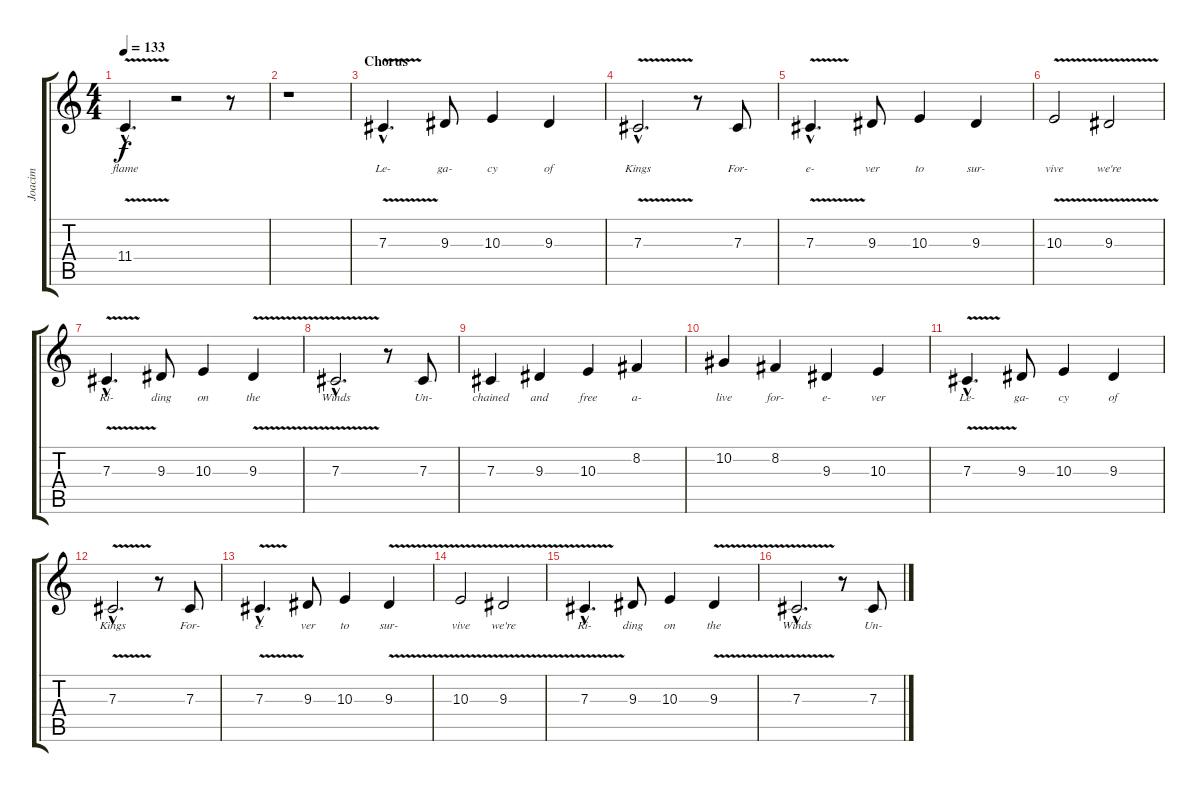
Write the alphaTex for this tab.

\track ("Joacim" "Joacim") {instrument lead6voice}
\staff {score tabs}
\tuning (Eb4 Bb3 Gb3 Db3 Ab2 Eb2) {hide}
\ts (4 4)
\tempo 133
\clef g2
\ks c
11.4{v hac}.4{d lyrics (0 "flame") lyrics (1 "") lyrics (2 "") lyrics (3 "") lyrics (4 "") dy f} r.2 r.8 |
r.1 |
\section ("" "Chorus")
7.3{v hac}.4{d lyrics (0 "Le-") lyrics (1 "") lyrics (2 "") lyrics (3 "") lyrics (4 "")} 9.3.8{lyrics (0 "ga-") lyrics (1 "") lyrics (2 "") lyrics (3 "") lyrics (4 "")} 10.3.4{lyrics (0 "cy") lyrics (1 "") lyrics (2 "") lyrics (3 "") lyrics (4 "")} 9.3.4{lyrics (0 "of") lyrics (1 "") lyrics (2 "") lyrics (3 "") lyrics (4 "")} |
7.3{v hac}.2{d lyrics (0 "Kings") lyrics (1 "") lyrics (2 "") lyrics (3 "") lyrics (4 "")} r.8 7.3.8{lyrics (0 "For-") lyrics (1 "") lyrics (2 "") lyrics (3 "") lyrics (4 "")} |
7.3{v hac}.4{d lyrics (0 "e-") lyrics (1 "") lyrics (2 "") lyrics (3 "") lyrics (4 "")} 9.3.8{lyrics (0 "ver") lyrics (1 "") lyrics (2 "") lyrics (3 "") lyrics (4 "")} 10.3.4{lyrics (0 "to") lyrics (1 "") lyrics (2 "") lyrics (3 "") lyrics (4 "")} 9.3.4{lyrics (0 "sur-") lyrics (1 "") lyrics (2 "") lyrics (3 "") lyrics (4 "")} |
10.3{v}.2{lyrics (0 "vive") lyrics (1 "") lyrics (2 "") lyrics (3 "") lyrics (4 "")} 9.3{v}.2{lyrics (0 "we're") lyrics (1 "") lyrics (2 "") lyrics (3 "") lyrics (4 "")} |
7.3{v hac}.4{d lyrics (0 "Ri-") lyrics (1 "") lyrics (2 "") lyrics (3 "") lyrics (4 "")} 9.3.8{lyrics (0 "ding") lyrics (1 "") lyrics (2 "") lyrics (3 "") lyrics (4 "")} 10.3.4{lyrics (0 "on") lyrics (1 "") lyrics (2 "") lyrics (3 "") lyrics (4 "")} 9.3{v}.4{lyrics (0 "the") lyrics (1 "") lyrics (2 "") lyrics (3 "") lyrics (4 "")} |
7.3{v hac}.2{d lyrics (0 "Winds") lyrics (1 "") lyrics (2 "") lyrics (3 "") lyrics (4 "")} r.8 7.3.8{lyrics (0 "Un-") lyrics (1 "") lyrics (2 "") lyrics (3 "") lyrics (4 "")} |
7.3.4{lyrics (0 "chained") lyrics (1 "") lyrics (2 "") lyrics (3 "") lyrics (4 "")} 9.3.4{lyrics (0 "and") lyrics (1 "") lyrics (2 "") lyrics (3 "") lyrics (4 "")} 10.3.4{lyrics (0 "free") lyrics (1 "") lyrics (2 "") lyrics (3 "") lyrics (4 "")} 8.2.4{lyrics (0 "a-") lyrics (1 "") lyrics (2 "") lyrics (3 "") lyrics (4 "")} |
10.2.4{lyrics (0 "live") lyrics (1 "") lyrics (2 "") lyrics (3 "") lyrics (4 "")} 8.2.4{lyrics (0 "for-") lyrics (1 "") lyrics (2 "") lyrics (3 "") lyrics (4 "")} 9.3.4{lyrics (0 "e-") lyrics (1 "") lyrics (2 "") lyrics (3 "") lyrics (4 "")} 10.3.4{lyrics (0 "ver") lyrics (1 "") lyrics (2 "") lyrics (3 "") lyrics (4 "")} |
7.3{v hac}.4{d lyrics (0 "Le-") lyrics (1 "") lyrics (2 "") lyrics (3 "") lyrics (4 "")} 9.3.8{lyrics (0 "ga-") lyrics (1 "") lyrics (2 "") lyrics (3 "") lyrics (4 "")} 10.3.4{lyrics (0 "cy") lyrics (1 "") lyrics (2 "") lyrics (3 "") lyrics (4 "")} 9.3.4{lyrics (0 "of") lyrics (1 "") lyrics (2 "") lyrics (3 "") lyrics (4 "")} |
7.3{v hac}.2{d lyrics (0 "Kings") lyrics (1 "") lyrics (2 "") lyrics (3 "") lyrics (4 "")} r.8 7.3.8{lyrics (0 "For-") lyrics (1 "") lyrics (2 "") lyrics (3 "") lyrics (4 "")} |
7.3{v hac}.4{d lyrics (0 "e-") lyrics (1 "") lyrics (2 "") lyrics (3 "") lyrics (4 "")} 9.3.8{lyrics (0 "ver") lyrics (1 "") lyrics (2 "") lyrics (3 "") lyrics (4 "")} 10.3.4{lyrics (0 "to") lyrics (1 "") lyrics (2 "") lyrics (3 "") lyrics (4 "")} 9.3{v}.4{lyrics (0 "sur-") lyrics (1 "") lyrics (2 "") lyrics (3 "") lyrics (4 "")} |
10.3{v}.2{lyrics (0 "vive") lyrics (1 "") lyrics (2 "") lyrics (3 "") lyrics (4 "")} 9.3{v}.2{lyrics (0 "we're") lyrics (1 "") lyrics (2 "") lyrics (3 "") lyrics (4 "")} |
7.3{v hac}.4{d lyrics (0 "Ri-") lyrics (1 "") lyrics (2 "") lyrics (3 "") lyrics (4 "")} 9.3.8{lyrics (0 "ding") lyrics (1 "") lyrics (2 "") lyrics (3 "") lyrics (4 "")} 10.3.4{lyrics (0 "on") lyrics (1 "") lyrics (2 "") lyrics (3 "") lyrics (4 "")} 9.3{v}.4{lyrics (0 "the") lyrics (1 "") lyrics (2 "") lyrics (3 "") lyrics (4 "")} |
7.3{v hac}.2{d lyrics (0 "Winds") lyrics (1 "") lyrics (2 "") lyrics (3 "") lyrics (4 "")} r.8 7.3.8{lyrics (0 "Un-") lyrics (1 "") lyrics (2 "") lyrics (3 "") lyrics (4 "")}
